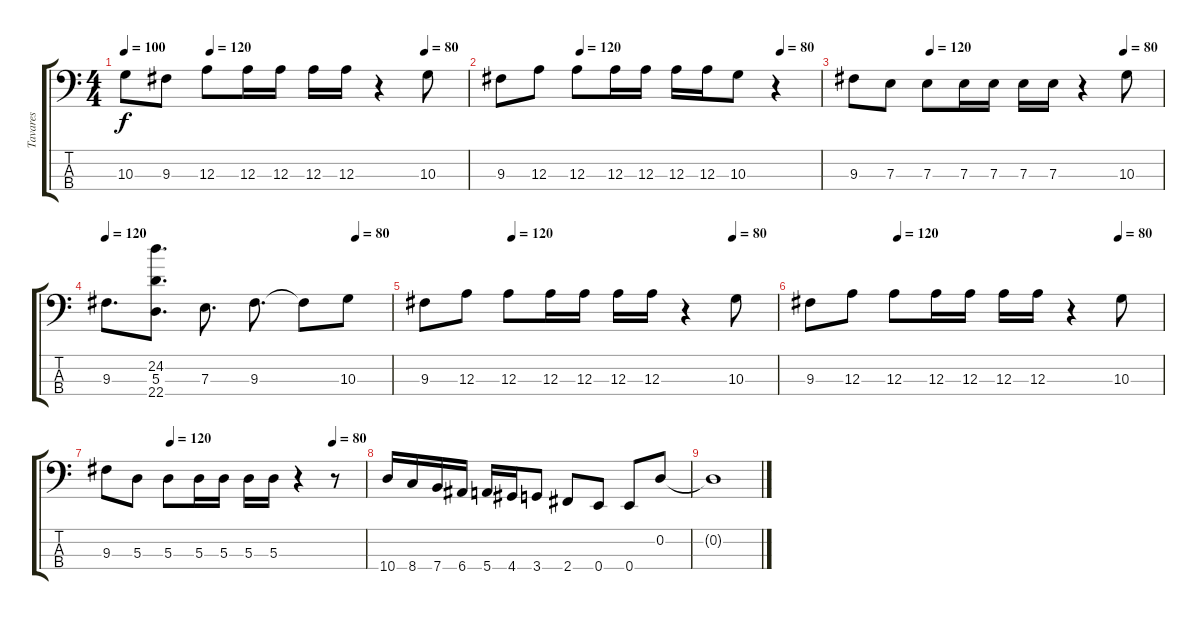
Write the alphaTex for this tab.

\track ("Tavares" "Tavares") {instrument electricbasspick}
\staff {score tabs}
\tuning (G2 D2 A1 E1) {hide}
\ts (4 4)
\tempo 100
\tempo (120 0.25)
\tempo (80 0.875)
\clef f4
\ks c
10.3.8{dy f} 9.3.8 12.3.8 12.3.16 12.3.16 12.3.16 12.3.16 r.4 10.3.8 |
\tempo (120 0.25)
\tempo (80 0.875)
9.3.8 12.3.8 12.3.8 12.3.16 12.3.16 12.3.16 12.3.16 10.3.8 r.4 |
\tempo (120 0.25)
\tempo (80 0.875)
9.3.8 7.3.8 7.3.8 7.3.16 7.3.16 7.3.16 7.3.16 r.4 10.3.8 |
\tempo 120
\tempo (80 0.875)
9.3.8{d} (24.2 5.3 22.4).8{d} 7.3.8{d} 9.3.8{d} 9.3{t}.8 10.3.8 |
\tempo (120 0.25)
\tempo (80 0.875)
9.3.8 12.3.8 12.3.8 12.3.16 12.3.16 12.3.16 12.3.16 r.4 10.3.8 |
\tempo (120 0.25)
\tempo (80 0.875)
9.3.8 12.3.8 12.3.8 12.3.16 12.3.16 12.3.16 12.3.16 r.4 10.3.8 |
\tempo (120 0.25)
\tempo (80 0.875)
9.3.8 5.3.8 5.3.8 5.3.16 5.3.16 5.3.16 5.3.16 r.4 r.8 |
10.4.16 8.4.16 7.4.16 6.4.16 5.4.16 4.4.16 3.4.8 2.4.8 0.4.8 0.4.8 0.2.8 |
0.2{t}.1
